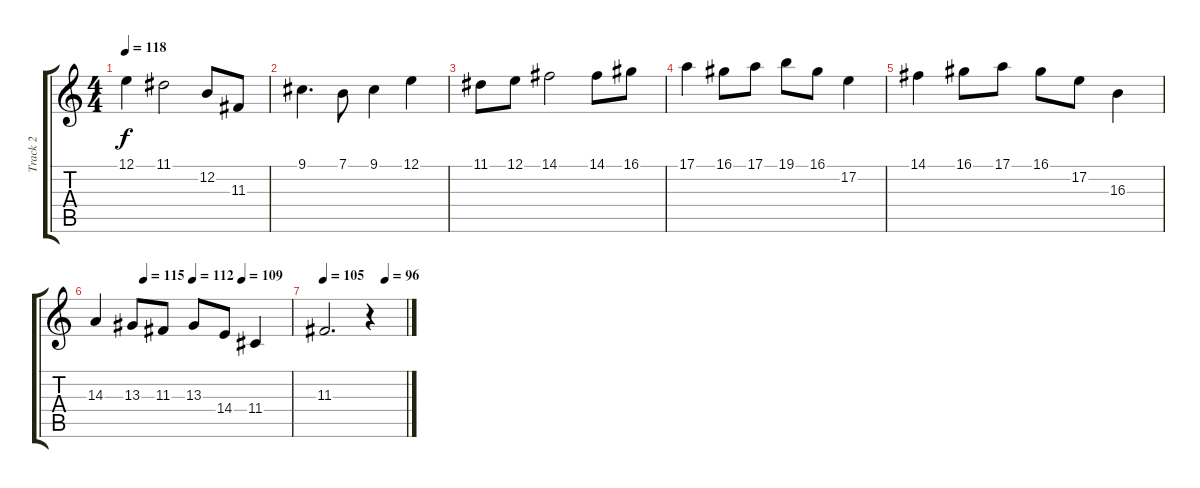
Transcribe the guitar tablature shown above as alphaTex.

\track ("Track 2" "Track 2") {instrument electricpiano1}
\staff {score tabs}
\tuning (E4 B3 G3 D3 A2 E2) {hide}
\ts (4 4)
\tempo 118
\clef g2
\ks c
12.1{t}.4{dy f} 11.1.2 12.2.8 11.3.8 |
9.1.4{d} 7.1.8 9.1.4 12.1.4 |
11.1.8 12.1.8 14.1.2 14.1.8 16.1.8 |
17.1.4 16.1.8 17.1.8 19.1.8 16.1.8 17.2.4 |
14.1.4 16.1.8 17.1.8 16.1.8 17.2.8 16.3.4 |
\tempo (115 0.25)
\tempo (112 0.5)
\tempo (109 0.75)
14.3.4 13.3.8 11.3.8 13.3.8 14.4.8 11.4.4 |
\tempo 105
\tempo (96 0.75)
11.3.2{d} r.4
